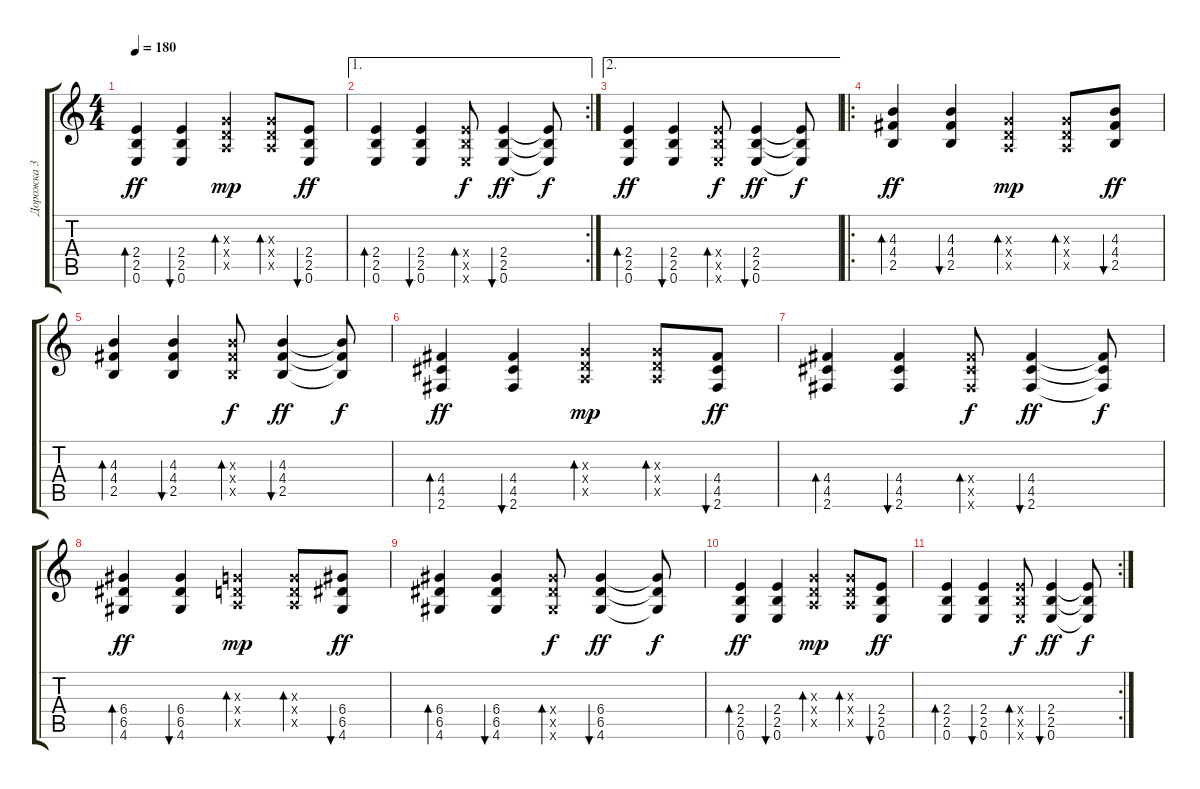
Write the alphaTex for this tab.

\track ("Дорожка 3" "Дорожка 3") {instrument overdrivenguitar}
\staff {score tabs}
\tuning (E4 B3 G3 D3 A2 E2) {hide}
\ts (4 4)
\tempo 180
\clef g2
\ks c
(2.4 2.5 0.6).4{bd 30 dy ff} (2.4 2.5 0.6).4{bu 30} (0.3{x} 0.4{x} 0.5{x}).4{bd 30 dy mp} (0.3{x} 0.4{x} 0.5{x}).8{bd 30} (2.4 2.5 0.6).8{bu 30 dy ff} |
\ae 1
\rc 2
(2.4 2.5 0.6).4{bd 30} (2.4 2.5 0.6).4{bu 30} (2.4{x} 2.5{x} 0.6{x}).8{bd 30 dy f} (2.4 2.5 0.6).4{bu 30 dy ff} (2.4{t} 2.5{t} 0.6{t}).8{dy f} |
\ae 2
(2.4 2.5 0.6).4{bd 30 dy ff} (2.4 2.5 0.6).4{bu 30} (2.4{x} 2.5{x} 0.6{x}).8{bd 30 dy f} (2.4 2.5 0.6).4{bu 30 dy ff} (2.4{t} 2.5{t} 0.6{t}).8{dy f} |
\ro
(4.3 4.4 2.5).4{bd 30 dy ff} (4.3 4.4 2.5).4{bu 30} (0.3{x} 0.4{x} 0.5{x}).4{bd 30 dy mp} (0.3{x} 0.4{x} 0.5{x}).8{bd 30} (4.3 4.4 2.5).8{bu 30 dy ff} |
(4.3 4.4 2.5).4{bd 30} (4.3 4.4 2.5).4{bu 30} (4.3{x} 4.4{x} 2.5{x}).8{bd 30 dy f} (4.3 4.4 2.5).4{bu 30 dy ff} (4.3{t} 4.4{t} 2.5{t}).8{dy f} |
(4.4 4.5 2.6).4{bd 30 dy ff} (4.4 4.5 2.6).4{bu 30} (0.3{x} 0.4{x} 0.5{x}).4{bd 30 dy mp} (0.3{x} 0.4{x} 0.5{x}).8{bd 30} (4.4 4.5 2.6).8{bu 30 dy ff} |
(4.4 4.5 2.6).4{bd 30} (4.4 4.5 2.6).4{bu 30} (4.4{x} 4.5{x} 2.6{x}).8{bd 30 dy f} (4.4 4.5 2.6).4{bu 30 dy ff} (4.4{t} 4.5{t} 2.6{t}).8{dy f} |
(6.4 6.5 4.6).4{bd 30 dy ff} (6.4 6.5 4.6).4{bu 30} (0.3{x} 0.4{x} 0.5{x}).4{bd 30 dy mp} (0.3{x} 0.4{x} 0.5{x}).8{bd 30} (6.4 6.5 4.6).8{bu 30 dy ff} |
(6.4 6.5 4.6).4{bd 30} (6.4 6.5 4.6).4{bu 30} (6.4{x} 6.5{x} 4.6{x}).8{bd 30 dy f} (6.4 6.5 4.6).4{bu 30 dy ff} (6.4{t} 6.5{t} 4.6{t}).8{dy f} |
(2.4 2.5 0.6).4{bd 30 dy ff} (2.4 2.5 0.6).4{bu 30} (0.3{x} 0.4{x} 0.5{x}).4{bd 30 dy mp} (0.3{x} 0.4{x} 0.5{x}).8{bd 30} (2.4 2.5 0.6).8{bu 30 dy ff} |
\rc 2
(2.4 2.5 0.6).4{bd 30} (2.4 2.5 0.6).4{bu 30} (2.4{x} 2.5{x} 0.6{x}).8{bd 30 dy f} (2.4 2.5 0.6).4{bu 30 dy ff} (2.4{t} 2.5{t} 0.6{t}).8{dy f}
